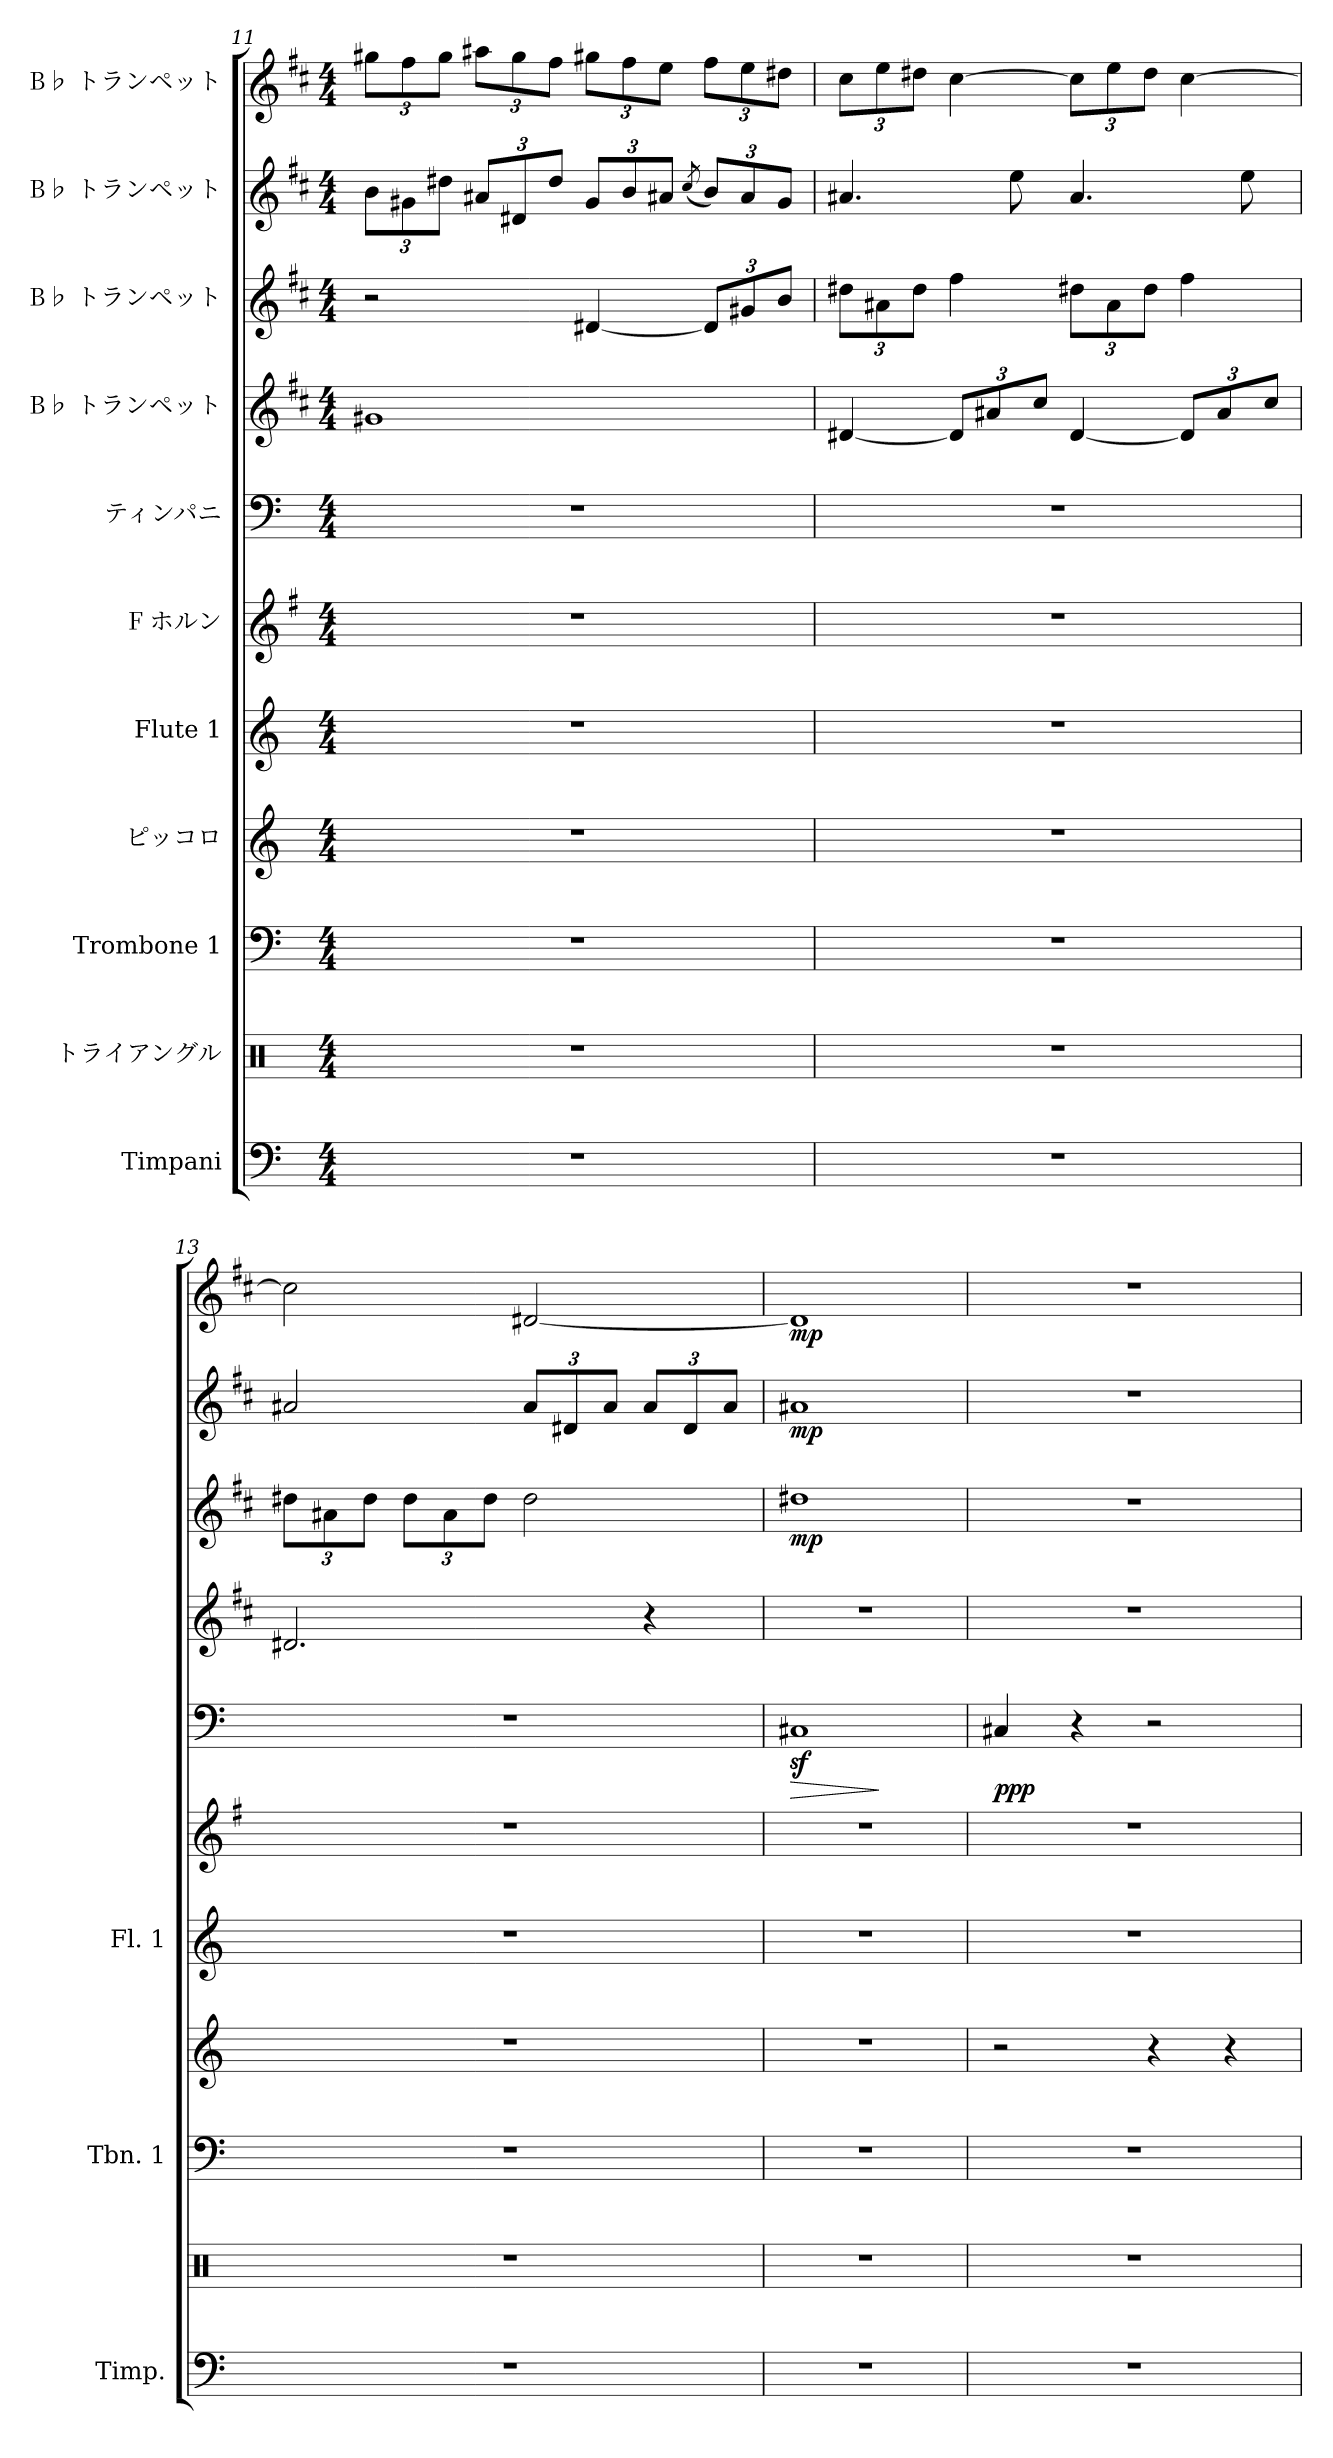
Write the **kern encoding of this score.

**kern	**kern	**kern	**kern	**kern	**kern	**kern	**dynam	**kern	**kern	**dynam	**kern	**dynam	**kern	**dynam
*part11	*part10	*part9	*part8	*part7	*part6	*part5	*part5	*part4	*part3	*part3	*part2	*part2	*part1	*part1
*staff11	*staff10	*staff9	*staff8	*staff7	*staff6	*staff5	*staff5	*staff4	*staff3	*staff3	*staff2	*staff2	*staff1	*staff1
*I"Timpani	*I"トライアングル	*I"Trombone 1	*I"ピッコロ	*I"Flute 1	*I"F ホルン	*I"ティンパニ	*	*I"B♭ トランペット	*I"B♭ トランペット	*	*I"B♭ トランペット	*	*I"B♭ トランペット	*
*I'Timp.	*	*I'Tbn. 1	*	*I'Fl. 1	*	*	*	*	*	*	*	*	*	*
*clefF4	*clefX	*clefF4	*clefG2	*clefG2	*clefG2	*clefF4	*	*clefG2	*clefG2	*	*clefG2	*	*clefG2	*
*	*	*	*ITrd-7c-12	*	*ITrd4c7	*	*	*ITrd1c2	*ITrd1c2	*	*ITrd1c2	*	*ITrd1c2	*
*k[]	*k[]	*k[]	*k[]	*k[]	*k[]	*k[]	*	*k[]	*k[]	*	*k[]	*	*k[]	*
*M4/4	*M4/4	*M4/4	*M4/4	*M4/4	*M4/4	*M4/4	*	*M4/4	*M4/4	*	*M4/4	*	*M4/4	*
*	*	*	*	*	*	*	*	*	*	*	*Xbrackettup	*	*Xbrackettup	*
=11	=11	=11	=11	=11	=11	=11	=11	=11	=11	=11	=11	=11	=11	=11
1r	1r	1r	1r	1r	1r	1r	.	1f#X	2r	.	12a\L	.	12ff#X\L	.
.	.	.	.	.	.	.	.	.	.	.	12f#X\	.	12ee\	.
.	.	.	.	.	.	.	.	.	.	.	12cc#X\J	.	12ff#\J	.
.	.	.	.	.	.	.	.	.	.	.	12g#X/L	.	12gg#X\L	.
.	.	.	.	.	.	.	.	.	.	.	12c#X/	.	12ff#\	.
.	.	.	.	.	.	.	.	.	.	.	12cc#/J	.	12ee\J	.
.	.	.	.	.	.	.	.	.	[4c#X/	.	12f#/L	.	12ff#X\L	.
.	.	.	.	.	.	.	.	.	.	.	12a/	.	12ee\	.
.	.	.	.	.	.	.	.	.	.	.	12g#X/J	.	12dd\J	.
.	.	.	.	.	.	.	.	.	.	.	(<8qb/	.	.	.
*	*	*	*	*	*	*	*	*	*Xbrackettup	*	*	*	*	*
.	.	.	.	.	.	.	.	.	12c#/L]	.	12a/L)	.	12ee\L	.
.	.	.	.	.	.	.	.	.	12f#X/	.	12g#/	.	12dd\	.
.	.	.	.	.	.	.	.	.	12a/J	.	12f#/J	.	12cc#X\J	.
!!LO:PB:g=z
=12	=12	=12	=12	=12	=12	=12	=12	=12	=12	=12	=12	=12	=12	=12
1r	1r	1r	1r	1r	1r	1r	.	[4c#X/	12cc#X\L	.	4.g#X/	.	12b\L	.
.	.	.	.	.	.	.	.	.	12g#X\	.	.	.	12dd\	.
.	.	.	.	.	.	.	.	.	12cc#\J	.	.	.	12cc#X\J	.
*	*	*	*	*	*	*	*	*Xbrackettup	*	*	*	*	*	*
.	.	.	.	.	.	.	.	12c#/L]	4ee\	.	.	.	[4b\	.
.	.	.	.	.	.	.	.	12g#X/	.	.	.	.	.	.
.	.	.	.	.	.	.	.	.	.	.	8dd\	.	.	.
.	.	.	.	.	.	.	.	12b/J	.	.	.	.	.	.
.	.	.	.	.	.	.	.	[4c#/	12cc#X\L	.	4.g#/	.	12b\L]	.
.	.	.	.	.	.	.	.	.	12g#\	.	.	.	12dd\	.
.	.	.	.	.	.	.	.	.	12cc#\J	.	.	.	12cc#\J	.
.	.	.	.	.	.	.	.	12c#/L]	4ee\	.	.	.	[4b\	.
.	.	.	.	.	.	.	.	12g#/	.	.	.	.	.	.
.	.	.	.	.	.	.	.	.	.	.	8dd\	.	.	.
.	.	.	.	.	.	.	.	12b/J	.	.	.	.	.	.
=13	=13	=13	=13	=13	=13	=13	=13	=13	=13	=13	=13	=13	=13	=13
1r	1r	1r	1r	1r	1r	1r	.	2.c#X/	12cc#X\L	.	2g#X/	.	2b\]	.
.	.	.	.	.	.	.	.	.	12g#X\	.	.	.	.	.
.	.	.	.	.	.	.	.	.	12cc#\J	.	.	.	.	.
.	.	.	.	.	.	.	.	.	12cc#\L	.	.	.	.	.
.	.	.	.	.	.	.	.	.	12g#\	.	.	.	.	.
.	.	.	.	.	.	.	.	.	12cc#\J	.	.	.	.	.
.	.	.	.	.	.	.	.	.	2cc#\	.	12g#/L	.	[2c#X/	.
.	.	.	.	.	.	.	.	.	.	.	12c#X/	.	.	.
.	.	.	.	.	.	.	.	.	.	.	12g#/J	.	.	.
.	.	.	.	.	.	.	.	4r	.	.	12g#/L	.	.	.
.	.	.	.	.	.	.	.	.	.	.	12c#/	.	.	.
.	.	.	.	.	.	.	.	.	.	.	12g#/J	.	.	.
=14	=14	=14	=14	=14	=14	=14	=14	=14	=14	=14	=14	=14	=14	=14
*	*	*	*	*	*	*	*	*	*	*	*	*	*MM43	*
!	!	!	!	!	!	!	!LO:HP:b	!	!	!LO:DY:b	!	!LO:DY:b	!	!LO:DY:b
1r	1r	1r	1r	1r	1r	1C#Xz<	>	1r	1cc#X	mp	1g#X	mp	1c#]	mp
.	.	.	.	.	.	.	]	.	.	.	.	.	.	.
=15	=15	=15	=15	=15	=15	=15	=15	=15	=15	=15	=15	=15	=15	=15
*	*	*	*	*	*	*	*	*	*	*	*	*	*MM70	*
!	!	!	!	!	!	!	!LO:DY:b	!	!	!	!	!	!	!
1r	1r	1r	2r	1r	1r	4C#X/	ppp	1r	1r	.	1r	.	1r	.
.	.	.	.	.	.	4r	.	.	.	.	.	.	.	.
.	.	.	4r	.	.	2r	.	.	.	.	.	.	.	.
.	.	.	4r	.	.	.	.	.	.	.	.	.	.	.
=	=	=	=	=	=	=	=	=	=	=	=	=	=	=
*-	*-	*-	*-	*-	*-	*-	*-	*-	*-	*-	*-	*-	*-	*-
